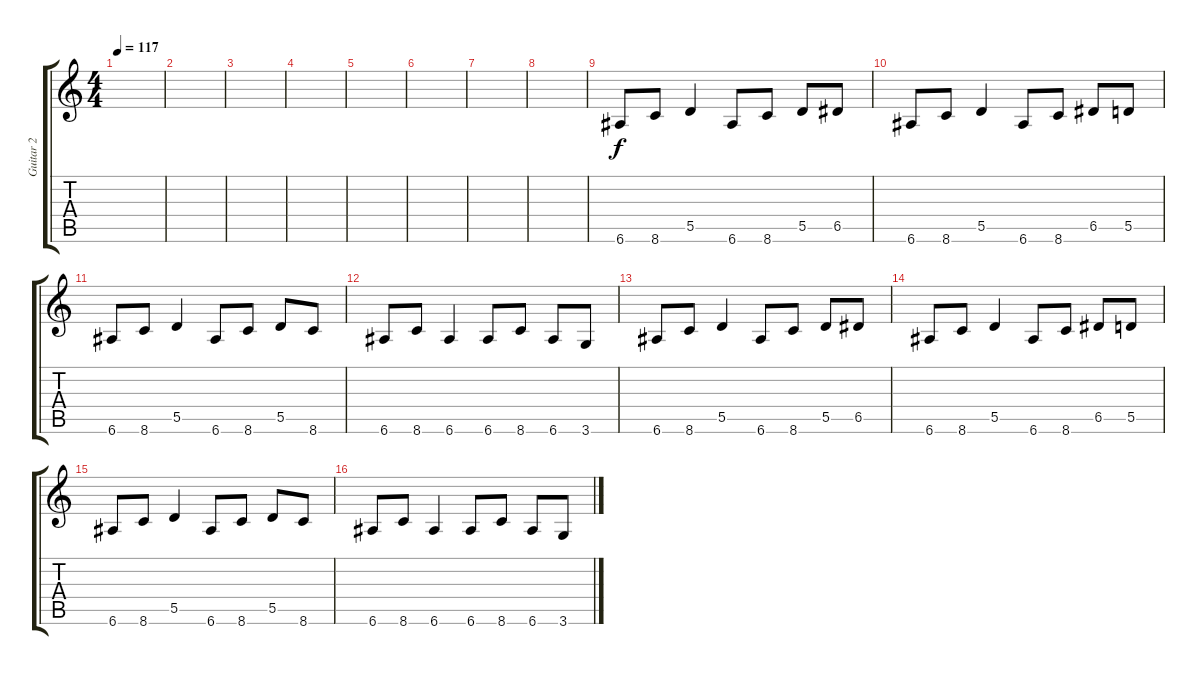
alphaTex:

\track ("Guitar 2" "Guitar 2") {instrument acousticguitarnylon}
\staff {score tabs}
\tuning (E4 B3 G3 D3 A2 E2) {hide}
\ts (4 4)
\tempo 117
\clef g2
\ks c
|
|
|
|
|
|
|
|
6.6.8 8.6.8 5.5.4 6.6.8 8.6.8 5.5.8 6.5.8 |
6.6.8 8.6.8 5.5.4 6.6.8 8.6.8 6.5.8 5.5.8 |
6.6.8 8.6.8 5.5.4 6.6.8 8.6.8 5.5.8 8.6.8 |
6.6.8 8.6.8 6.6.4 6.6.8 8.6.8 6.6.8 3.6.8 |
6.6.8 8.6.8 5.5.4 6.6.8 8.6.8 5.5.8 6.5.8 |
6.6.8 8.6.8 5.5.4 6.6.8 8.6.8 6.5.8 5.5.8 |
6.6.8 8.6.8 5.5.4 6.6.8 8.6.8 5.5.8 8.6.8 |
6.6.8 8.6.8 6.6.4 6.6.8 8.6.8 6.6.8 3.6.8
